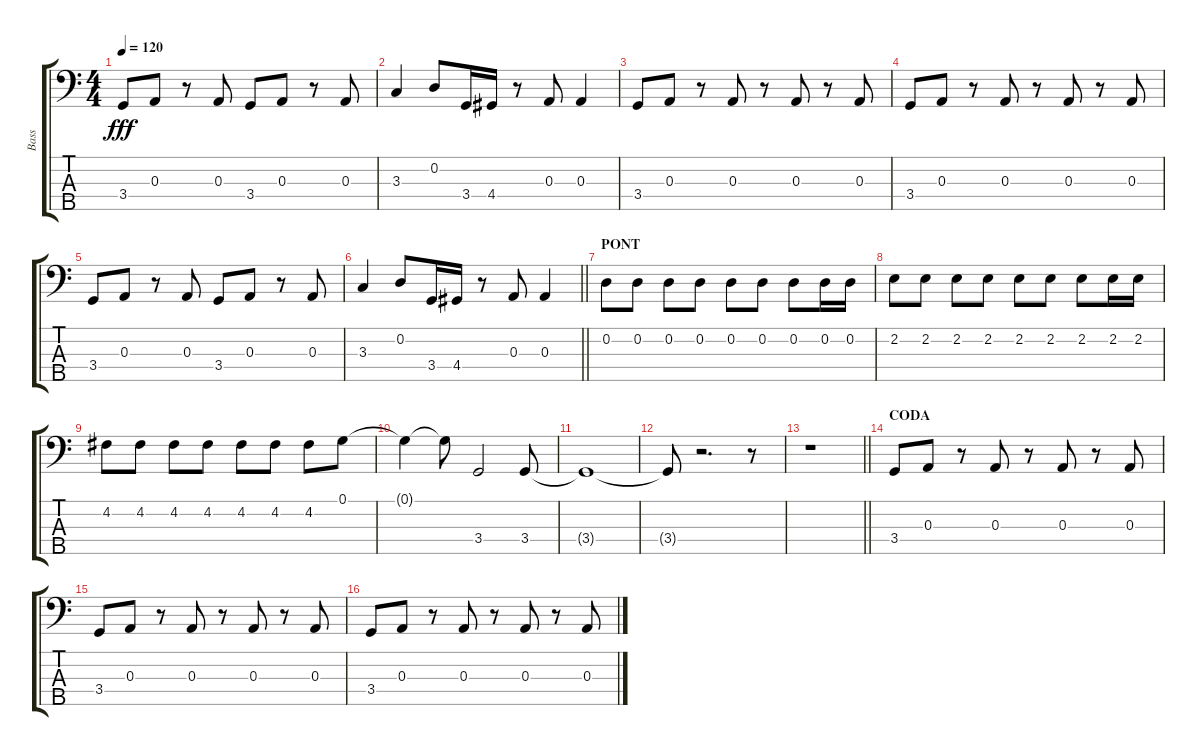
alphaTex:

\track ("Bass" "Bass") {instrument electricbasspick}
\staff {score tabs}
\tuning (G2 D2 A1 E1 B0) {hide}
\ts (4 4)
\tempo 120
\clef f4
\ks c
3.4.8{dy fff} 0.3.8 r.8 0.3.8 3.4.8 0.3.8 r.8 0.3.8 |
3.3.4 0.2.8 3.4.16 4.4.16 r.8 0.3.8 0.3.4 |
3.4.8 0.3.8 r.8 0.3.8 r.8 0.3.8 r.8 0.3.8 |
3.4.8 0.3.8 r.8 0.3.8 r.8 0.3.8 r.8 0.3.8 |
3.4.8 0.3.8 r.8 0.3.8 3.4.8 0.3.8 r.8 0.3.8 |
\barLineRight lightlight
3.3.4 0.2.8 3.4.16 4.4.16 r.8 0.3.8 0.3.4 |
\section ("" "PONT")
0.2.8 0.2.8 0.2.8 0.2.8 0.2.8 0.2.8 0.2.8 0.2.16 0.2.16 |
2.2.8 2.2.8 2.2.8 2.2.8 2.2.8 2.2.8 2.2.8 2.2.16 2.2.16 |
4.2.8 4.2.8 4.2.8 4.2.8 4.2.8 4.2.8 4.2.8 0.1.8 |
0.1{t}.4 0.1{t}.8 3.4.2 3.4.8 |
3.4{t}.1 |
3.4{t}.8 r.2{d} r.8 |
\barLineRight lightlight
r.1 |
\section ("" "CODA")
3.4.8 0.3.8 r.8 0.3.8 r.8 0.3.8 r.8 0.3.8 |
3.4.8 0.3.8 r.8 0.3.8 r.8 0.3.8 r.8 0.3.8 |
3.4.8 0.3.8 r.8 0.3.8 r.8 0.3.8 r.8 0.3.8
